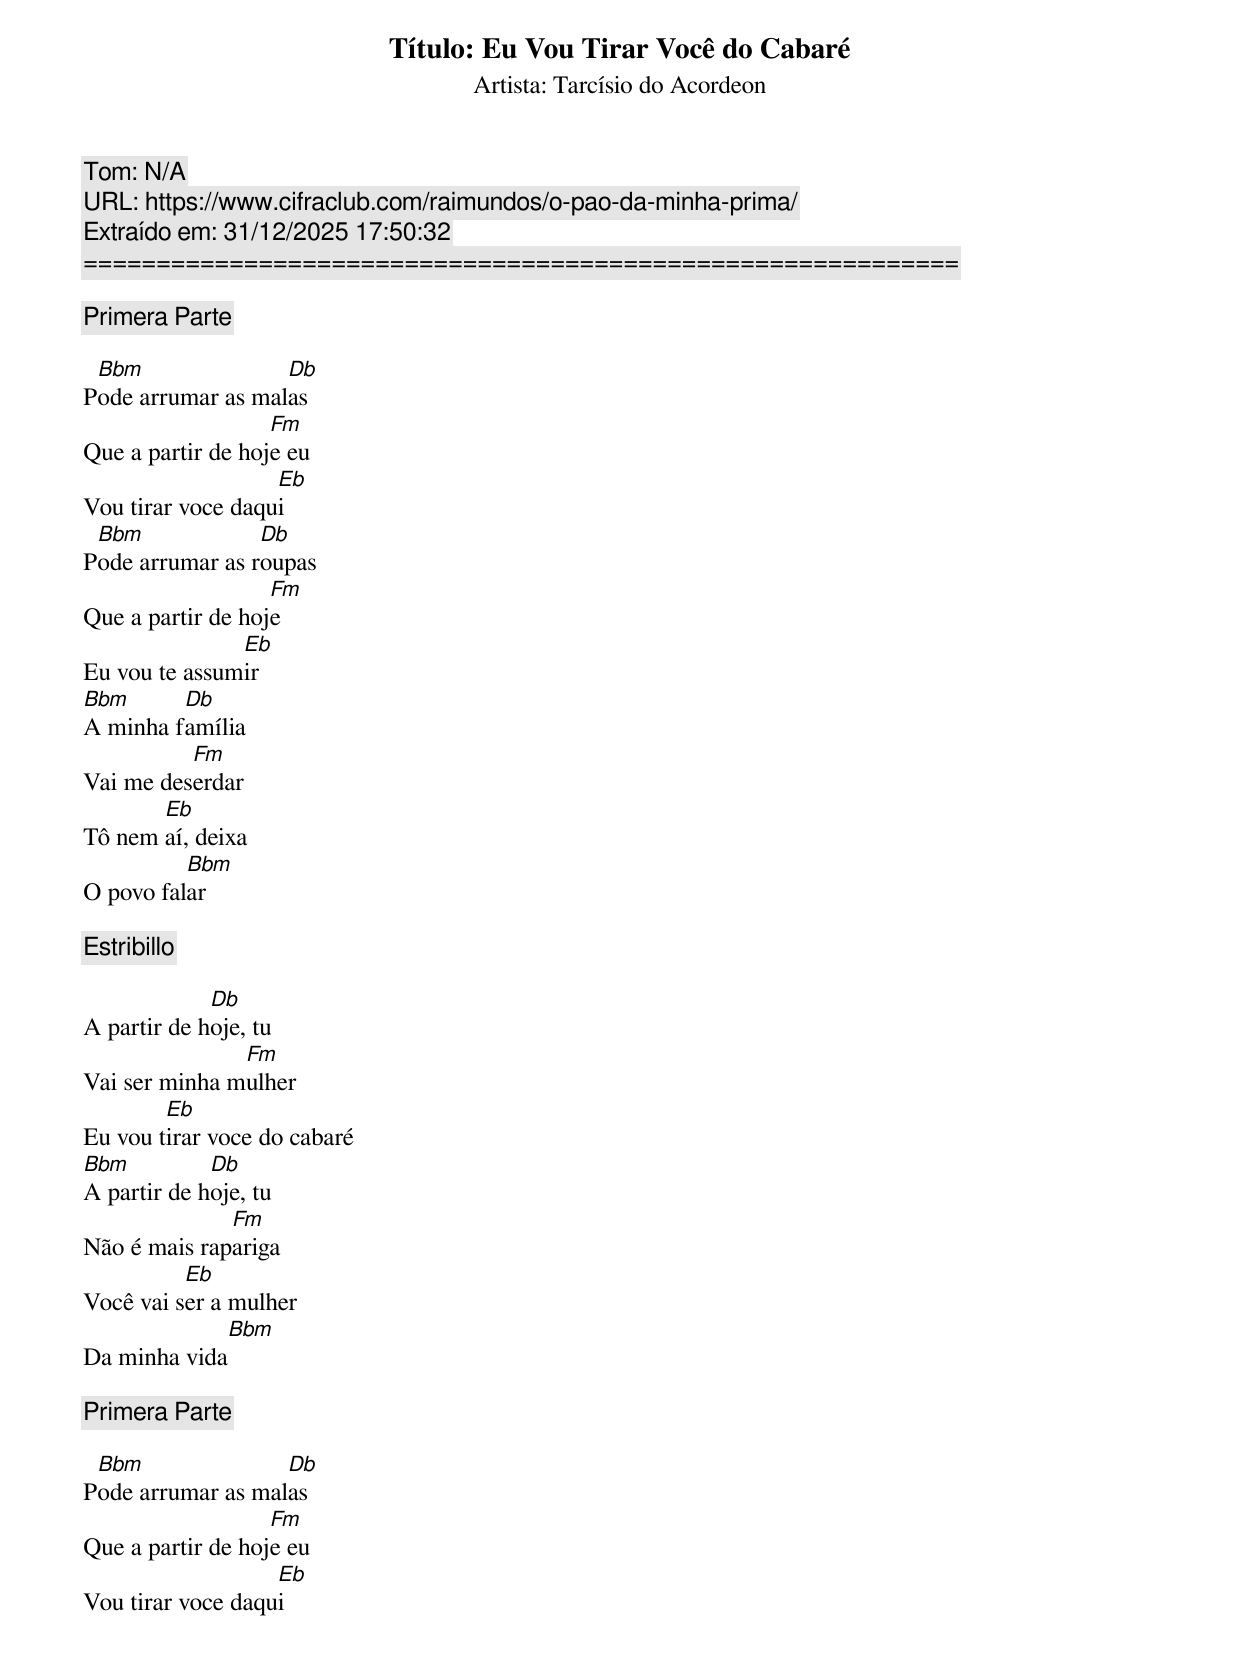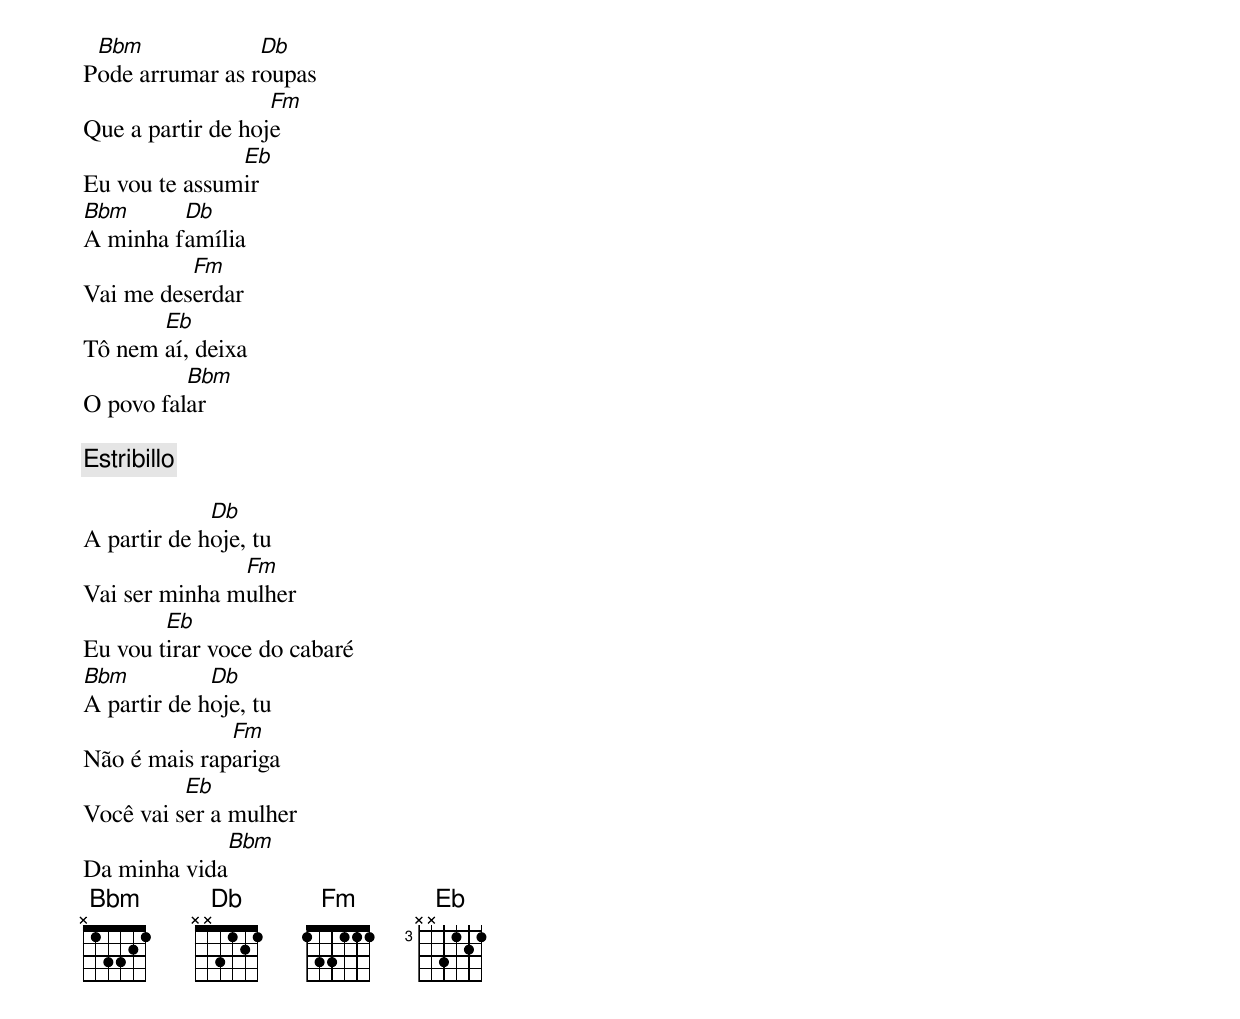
Título: Eu Vou Tirar Você do Cabaré
Artista: Tarcísio do Acordeon
Tom: N/A
URL: https://www.cifraclub.com/raimundos/o-pao-da-minha-prima/
Extraído em: 31/12/2025 17:50:32
============================================================

[Primera Parte]

 Bbm               Db
Pode arrumar as malas
                   Fm
Que a partir de hoje eu
                   Eb
Vou tirar voce daqui
 Bbm             Db
Pode arrumar as roupas
                   Fm
Que a partir de hoje
               Eb
Eu vou te assumir
Bbm      Db
A minha família
          Fm
Vai me deserdar
       Eb
Tô nem aí, deixa
          Bbm
O povo falar

[Estribillo]

             Db
A partir de hoje, tu
               Fm
Vai ser minha mulher
        Eb
Eu vou tirar voce do cabaré
Bbm          Db
A partir de hoje, tu
              Fm
Não é mais rapariga
          Eb
Você vai ser a mulher
             Bbm
Da minha vida

[Primera Parte]

 Bbm               Db
Pode arrumar as malas
                   Fm
Que a partir de hoje eu
                   Eb
Vou tirar voce daqui
 Bbm             Db
Pode arrumar as roupas
                   Fm
Que a partir de hoje
               Eb
Eu vou te assumir
Bbm      Db
A minha família
          Fm
Vai me deserdar
       Eb
Tô nem aí, deixa
          Bbm
O povo falar

[Estribillo]

             Db
A partir de hoje, tu
               Fm
Vai ser minha mulher
        Eb
Eu vou tirar voce do cabaré
Bbm          Db
A partir de hoje, tu
              Fm
Não é mais rapariga
          Eb
Você vai ser a mulher
             Bbm
Da minha vida
